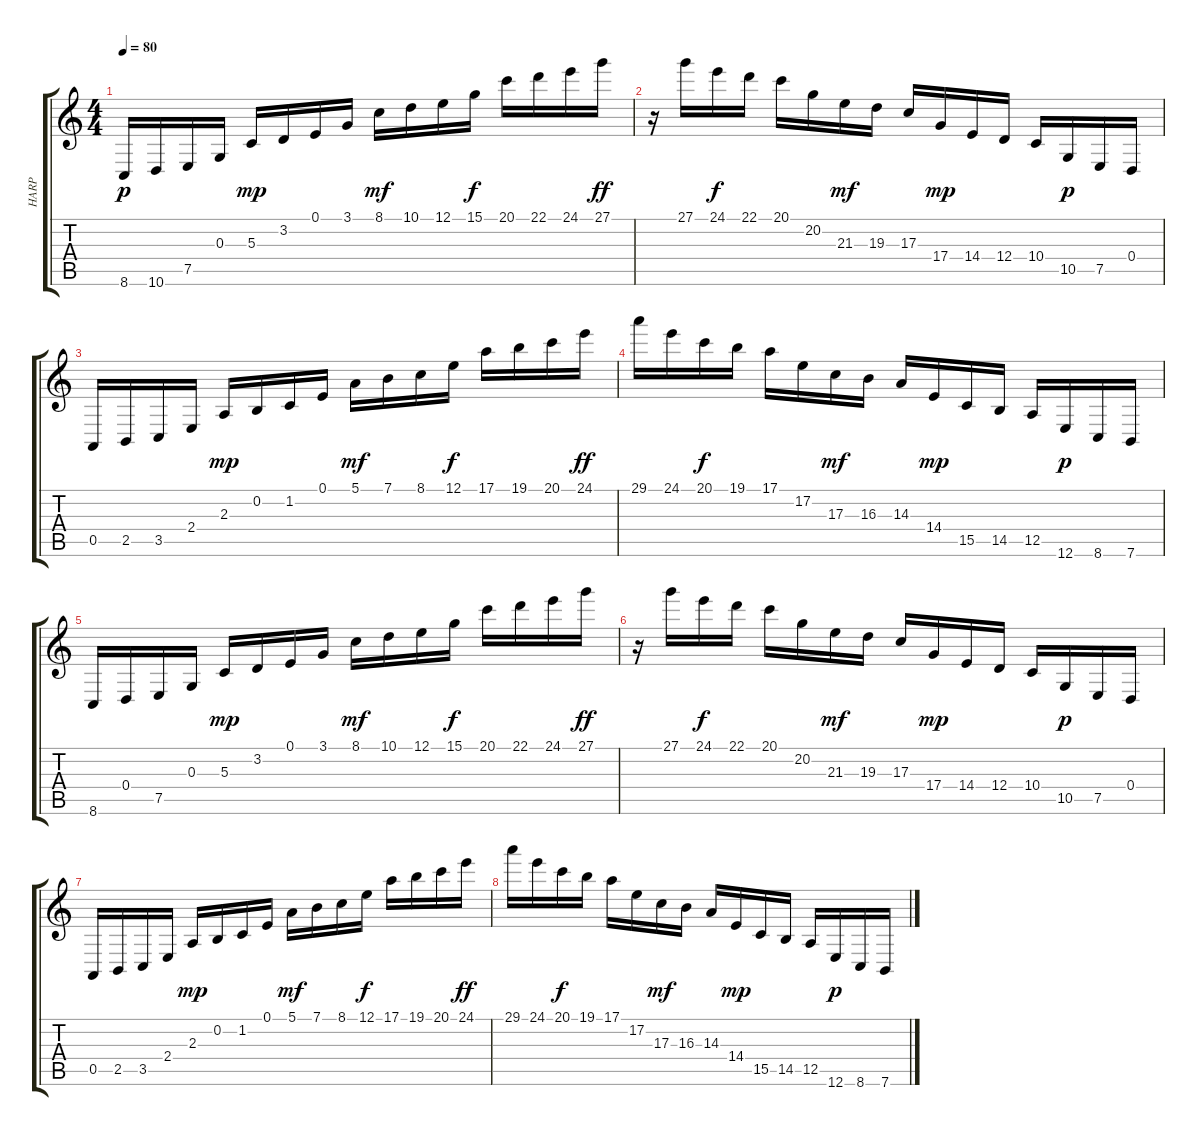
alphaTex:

\track ("HARP" "HARP") {instrument orchestralharp}
\staff {score tabs}
\tuning (E4 B3 G3 D3 A2 E2) {hide}
\ts (4 4)
\tempo 80
\clef g2
\ks c
8.6.16{dy p volume 13} 10.6.16 7.5.16 0.3.16 5.3.16{dy mp} 3.2.16 0.1.16 3.1.16 8.1.16{dy mf} 10.1.16 12.1.16 15.1.16{dy f} 20.1.16 22.1.16 24.1.16 27.1.16{dy ff} |
r.16 27.1.16 24.1.16{dy f} 22.1.16 20.1.16 20.2.16 21.3.16{dy mf} 19.3.16 17.3.16 17.4.16{dy mp} 14.4.16 12.4.16 10.4.16 10.5.16{dy p} 7.5.16 0.4.16 |
0.5.16 2.5.16 3.5.16 2.4.16 2.3.16{dy mp} 0.2.16 1.2.16 0.1.16 5.1.16{dy mf} 7.1.16 8.1.16 12.1.16{dy f} 17.1.16 19.1.16 20.1.16 24.1.16{dy ff} |
29.1.16 24.1.16 20.1.16{dy f} 19.1.16 17.1.16 17.2.16 17.3.16{dy mf} 16.3.16 14.3.16 14.4.16{dy mp} 15.5.16 14.5.16 12.5.16 12.6.16{dy p} 8.6.16 7.6.16 |
8.6.16 0.4.16 7.5.16 0.3.16 5.3.16{dy mp} 3.2.16 0.1.16 3.1.16 8.1.16{dy mf} 10.1.16 12.1.16 15.1.16{dy f} 20.1.16 22.1.16 24.1.16 27.1.16{dy ff} |
r.16 27.1.16 24.1.16{dy f} 22.1.16 20.1.16 20.2.16 21.3.16{dy mf} 19.3.16 17.3.16 17.4.16{dy mp} 14.4.16 12.4.16 10.4.16 10.5.16{dy p} 7.5.16 0.4.16 |
0.5.16 2.5.16 3.5.16 2.4.16 2.3.16{dy mp} 0.2.16 1.2.16 0.1.16 5.1.16{dy mf} 7.1.16 8.1.16 12.1.16{dy f} 17.1.16 19.1.16 20.1.16 24.1.16{dy ff} |
29.1.16 24.1.16 20.1.16{dy f} 19.1.16 17.1.16 17.2.16 17.3.16{dy mf} 16.3.16 14.3.16 14.4.16{dy mp} 15.5.16 14.5.16 12.5.16 12.6.16{dy p} 8.6.16 7.6.16
